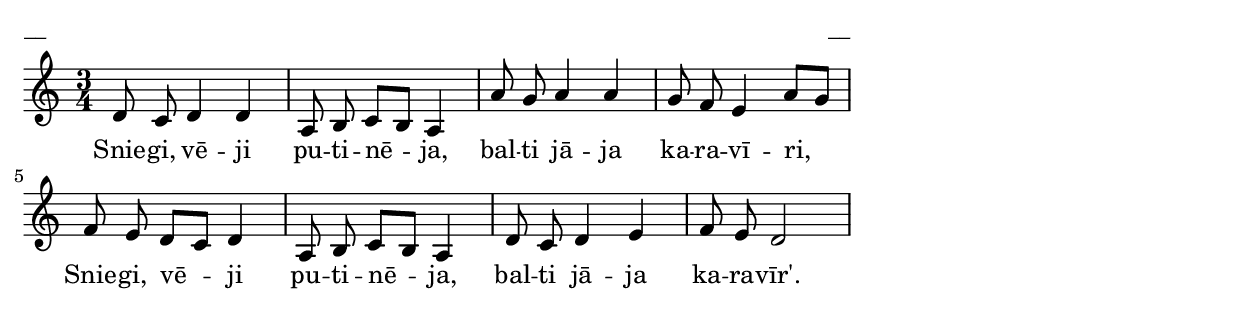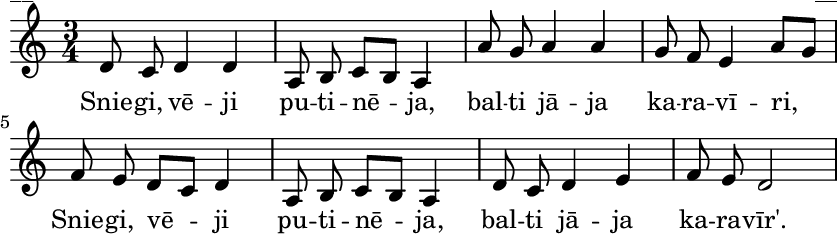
\version "2.13.18"
#(ly:set-option 'crop #t)

%\header {
%    title = "Sniegi, vēji putinēja"
%}
% F/g "Laiva", rokraksts - laivas_pasakums.pdf, p.8
% Berta Rihters, dz. 1876.g. Sarkanā muižā, p. E.M. 1932, IIId. 1008
\paper {
line-width = 14\cm
left-margin = 0.4\cm
between-system-padding = 0.1\cm
between-system-space = 0.1\cm
}
\layout {
indent = #0
ragged-last = ##f
}


voiceA = \relative c' {
\time 2/4
\clef "treble"
\key a \minor
\time 3/4
d8 c d4 d | a8 b c[ b] a4 | a'8 g a4 a | g8 f e4 a8[ g] |
f8 e d[ c] d4 | a8 b c[ b] a4 | d8 c8 d4 e | f8 e d2
} 


lyricA = \lyricmode {
Snie -- gi, vē -- ji pu -- ti -- nē -- ja, 
bal -- ti jā -- ja ka -- ra -- vī -- ri, 
Snie -- gi, vē -- ji pu -- ti -- nē -- ja, 
bal -- ti jā -- ja ka -- ra -- vīr'.
} 



fullScore = <<
\new Staff {
<<
\new Voice = "voiceA" { \oneVoice \autoBeamOff \voiceA }
\new Lyrics \lyricsto "voiceA" \lyricA
>>
}
>>

\score {
\fullScore
\header { piece = "__" opus = "__" }
}
\markup { \with-color #(x11-color 'white) \sans \smaller "__" }
\score {
\unfoldRepeats
\fullScore
\midi {
\context { \Staff \remove "Staff_performer" }
\context { \Voice \consists "Staff_performer" }
}
}


